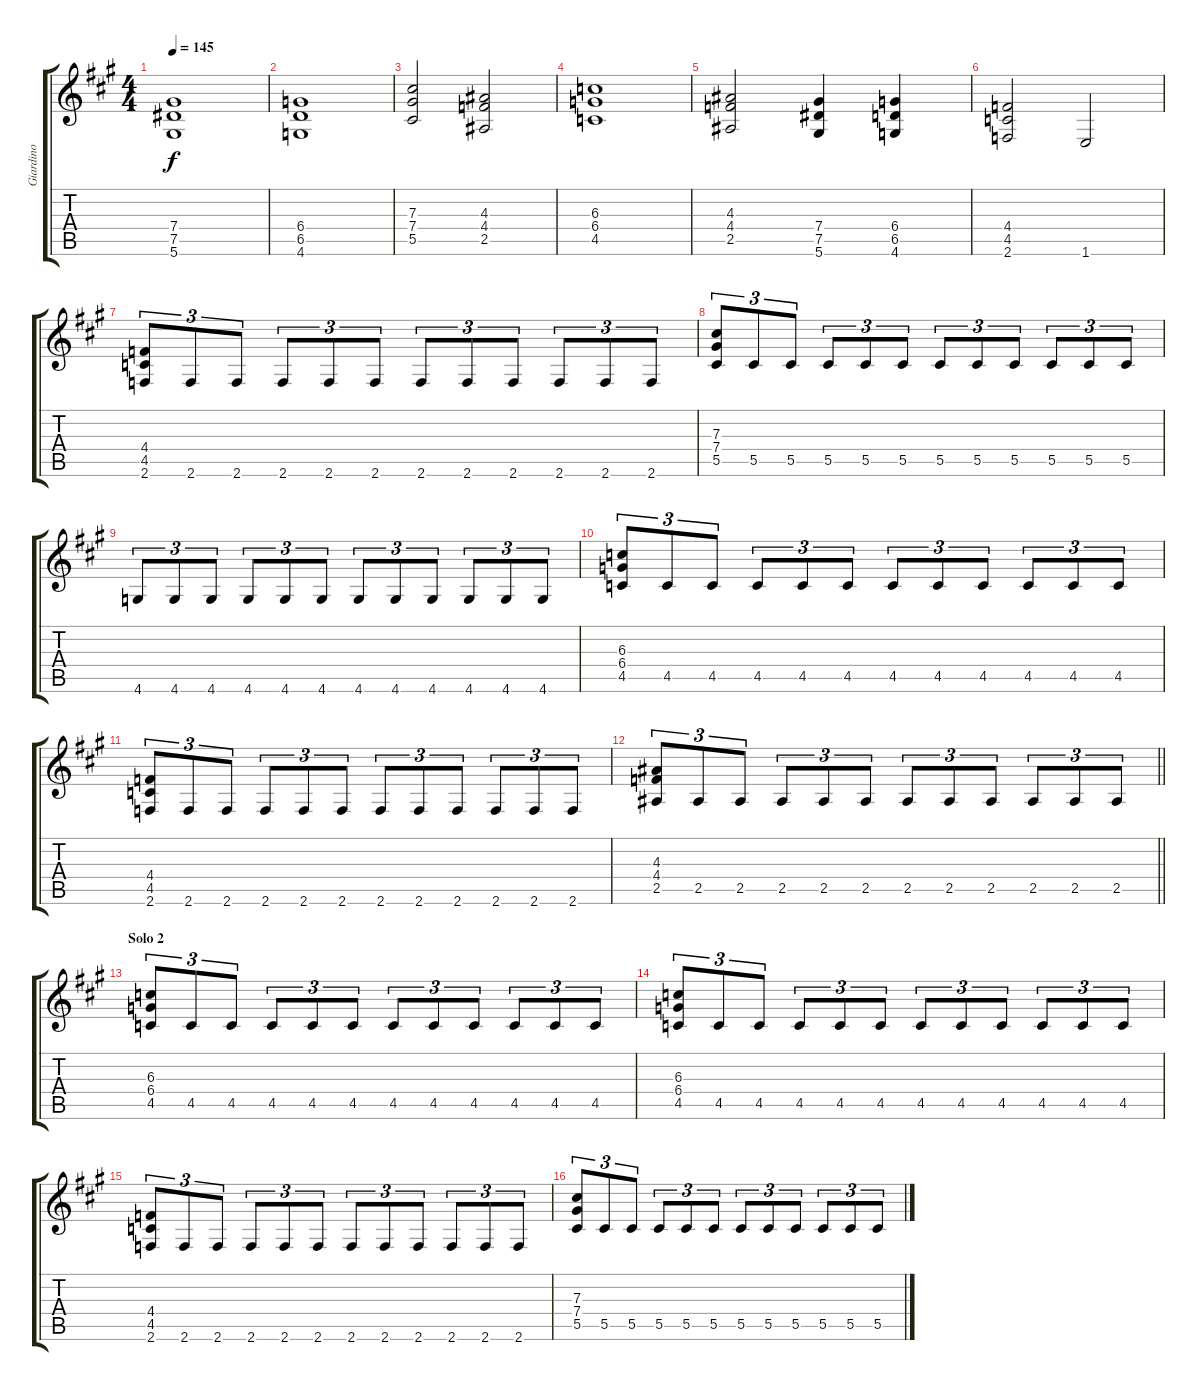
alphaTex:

\track ("Giardino" "Giardino") {instrument overdrivenguitar}
\staff {score tabs}
\tuning (Eb4 Bb3 Gb3 Db3 Ab2 Eb2) {hide}
\ts (4 4)
\tempo 145
\clef g2
\ks f#minor
(7.4 7.5 5.6).1{dy f} |
(6.4 6.5 4.6).1 |
(7.3 7.4 5.5).2 (4.3 4.4 2.5).2 |
(6.3 6.4 4.5).1 |
(4.3 4.4 2.5).2 (7.4 7.5 5.6).4 (6.4 6.5 4.6).4 |
(4.4 4.5 2.6).2 1.6.2 |
(4.4 4.5 2.6).8{tu (3 2)} 2.6.8{tu (3 2)} 2.6.8{tu (3 2)} 2.6.8{tu (3 2)} 2.6.8{tu (3 2)} 2.6.8{tu (3 2)} 2.6.8{tu (3 2)} 2.6.8{tu (3 2)} 2.6.8{tu (3 2)} 2.6.8{tu (3 2)} 2.6.8{tu (3 2)} 2.6.8{tu (3 2)} |
(7.3 7.4 5.5).8{tu (3 2)} 5.5.8{tu (3 2)} 5.5.8{tu (3 2)} 5.5.8{tu (3 2)} 5.5.8{tu (3 2)} 5.5.8{tu (3 2)} 5.5.8{tu (3 2)} 5.5.8{tu (3 2)} 5.5.8{tu (3 2)} 5.5.8{tu (3 2)} 5.5.8{tu (3 2)} 5.5.8{tu (3 2)} |
4.6.8{tu (3 2)} 4.6.8{tu (3 2)} 4.6.8{tu (3 2)} 4.6.8{tu (3 2)} 4.6.8{tu (3 2)} 4.6.8{tu (3 2)} 4.6.8{tu (3 2)} 4.6.8{tu (3 2)} 4.6.8{tu (3 2)} 4.6.8{tu (3 2)} 4.6.8{tu (3 2)} 4.6.8{tu (3 2)} |
(6.3 6.4 4.5).8{tu (3 2)} 4.5.8{tu (3 2)} 4.5.8{tu (3 2)} 4.5.8{tu (3 2)} 4.5.8{tu (3 2)} 4.5.8{tu (3 2)} 4.5.8{tu (3 2)} 4.5.8{tu (3 2)} 4.5.8{tu (3 2)} 4.5.8{tu (3 2)} 4.5.8{tu (3 2)} 4.5.8{tu (3 2)} |
(4.4 4.5 2.6).8{tu (3 2)} 2.6.8{tu (3 2)} 2.6.8{tu (3 2)} 2.6.8{tu (3 2)} 2.6.8{tu (3 2)} 2.6.8{tu (3 2)} 2.6.8{tu (3 2)} 2.6.8{tu (3 2)} 2.6.8{tu (3 2)} 2.6.8{tu (3 2)} 2.6.8{tu (3 2)} 2.6.8{tu (3 2)} |
\barLineRight lightlight
(4.3 4.4 2.5).8{tu (3 2)} 2.5.8{tu (3 2)} 2.5.8{tu (3 2)} 2.5.8{tu (3 2)} 2.5.8{tu (3 2)} 2.5.8{tu (3 2)} 2.5.8{tu (3 2)} 2.5.8{tu (3 2)} 2.5.8{tu (3 2)} 2.5.8{tu (3 2)} 2.5.8{tu (3 2)} 2.5.8{tu (3 2)} |
\section ("" "Solo 2")
(6.3 6.4 4.5).8{tu (3 2)} 4.5.8{tu (3 2)} 4.5.8{tu (3 2)} 4.5.8{tu (3 2)} 4.5.8{tu (3 2)} 4.5.8{tu (3 2)} 4.5.8{tu (3 2)} 4.5.8{tu (3 2)} 4.5.8{tu (3 2)} 4.5.8{tu (3 2)} 4.5.8{tu (3 2)} 4.5.8{tu (3 2)} |
(6.3 6.4 4.5).8{tu (3 2)} 4.5.8{tu (3 2)} 4.5.8{tu (3 2)} 4.5.8{tu (3 2)} 4.5.8{tu (3 2)} 4.5.8{tu (3 2)} 4.5.8{tu (3 2)} 4.5.8{tu (3 2)} 4.5.8{tu (3 2)} 4.5.8{tu (3 2)} 4.5.8{tu (3 2)} 4.5.8{tu (3 2)} |
(4.4 4.5 2.6).8{tu (3 2)} 2.6.8{tu (3 2)} 2.6.8{tu (3 2)} 2.6.8{tu (3 2)} 2.6.8{tu (3 2)} 2.6.8{tu (3 2)} 2.6.8{tu (3 2)} 2.6.8{tu (3 2)} 2.6.8{tu (3 2)} 2.6.8{tu (3 2)} 2.6.8{tu (3 2)} 2.6.8{tu (3 2)} |
(7.3 7.4 5.5).8{tu (3 2)} 5.5.8{tu (3 2)} 5.5.8{tu (3 2)} 5.5.8{tu (3 2)} 5.5.8{tu (3 2)} 5.5.8{tu (3 2)} 5.5.8{tu (3 2)} 5.5.8{tu (3 2)} 5.5.8{tu (3 2)} 5.5.8{tu (3 2)} 5.5.8{tu (3 2)} 5.5.8{tu (3 2)}
